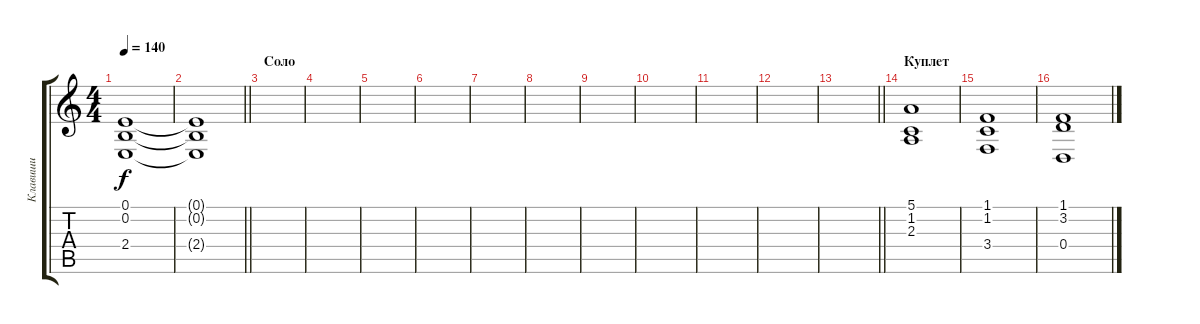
\track ("Клавиши" "Клавиши") {instrument pad2warm}
\staff {score tabs}
\tuning (E4 B3 G3 D3 A2 E2) {hide}
\ts (4 4)
\tempo 140
\clef g2
\ks c
(0.1 0.2 2.4).1{dy f} |
\barLineRight lightlight
(0.1{t} 0.2{t} 2.4{t}).1 |
\section ("" "Соло")
|
|
|
|
|
|
|
|
|
|
\barLineRight lightlight
|
\section ("" "Куплет")
(5.1 1.2 2.3).1 |
(1.1 1.2 3.4).1 |
(1.1 3.2 0.4).1
